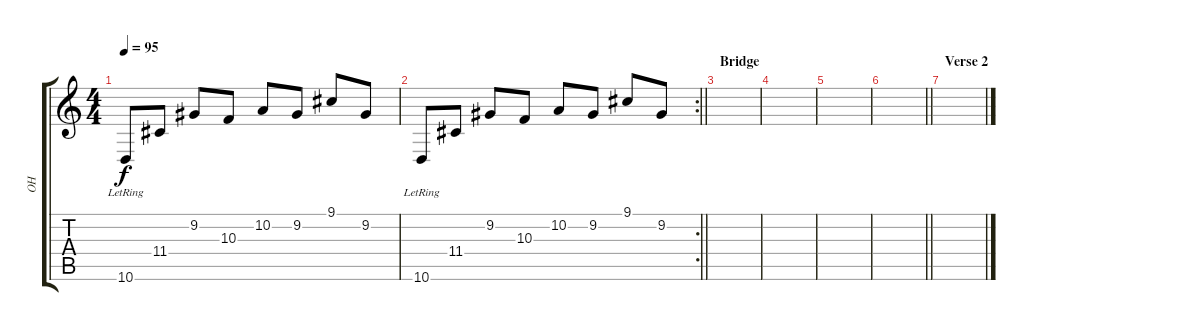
\track ("OH" "OH") {instrument orchestralharp}
\staff {score tabs}
\tuning (E4 B3 G3 D3 A2 E2) {hide}
\ts (4 4)
\tempo 95
\clef g2
\ks c
10.6{lr}.8{dy f} 11.4.8 9.2.8 10.3.8 10.2.8 9.2.8 9.1.8 9.2.8 |
\rc 2
\barLineRight lightlight
10.6{lr}.8 11.4.8 9.2.8 10.3.8 10.2.8 9.2.8 9.1.8 9.2.8 |
\section ("" "Bridge")
|
|
|
\barLineRight lightlight
|
\section ("" "Verse 2")
